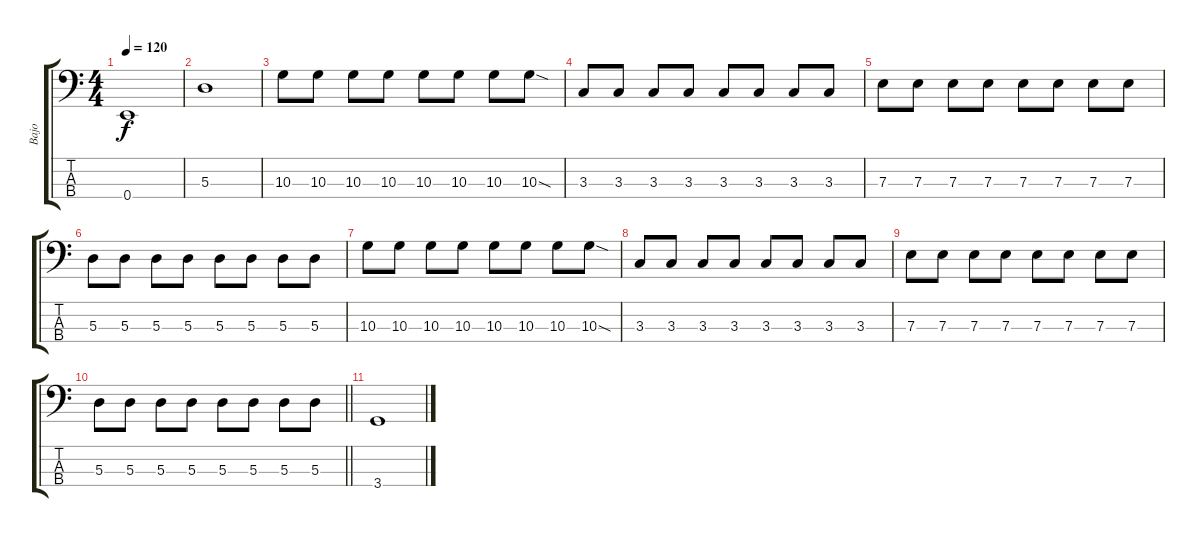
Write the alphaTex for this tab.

\track ("Bajo" "Bajo") {instrument electricbassfinger}
\staff {score tabs}
\tuning (G2 D2 A1 E1) {hide}
\ts (4 4)
\tempo 120
\clef f4
\ks c
0.4.1{dy f} |
5.3.1 |
10.3.8 10.3.8 10.3.8 10.3.8 10.3.8 10.3.8 10.3.8 10.3{sod}.8 |
3.3.8 3.3.8 3.3.8 3.3.8 3.3.8 3.3.8 3.3.8 3.3.8 |
7.3.8 7.3.8 7.3.8 7.3.8 7.3.8 7.3.8 7.3.8 7.3.8 |
5.3.8 5.3.8 5.3.8 5.3.8 5.3.8 5.3.8 5.3.8 5.3.8 |
10.3.8 10.3.8 10.3.8 10.3.8 10.3.8 10.3.8 10.3.8 10.3{sod}.8 |
3.3.8 3.3.8 3.3.8 3.3.8 3.3.8 3.3.8 3.3.8 3.3.8 |
7.3.8 7.3.8 7.3.8 7.3.8 7.3.8 7.3.8 7.3.8 7.3.8 |
\barLineRight lightlight
5.3.8 5.3.8 5.3.8 5.3.8 5.3.8 5.3.8 5.3.8 5.3.8 |
3.4.1
